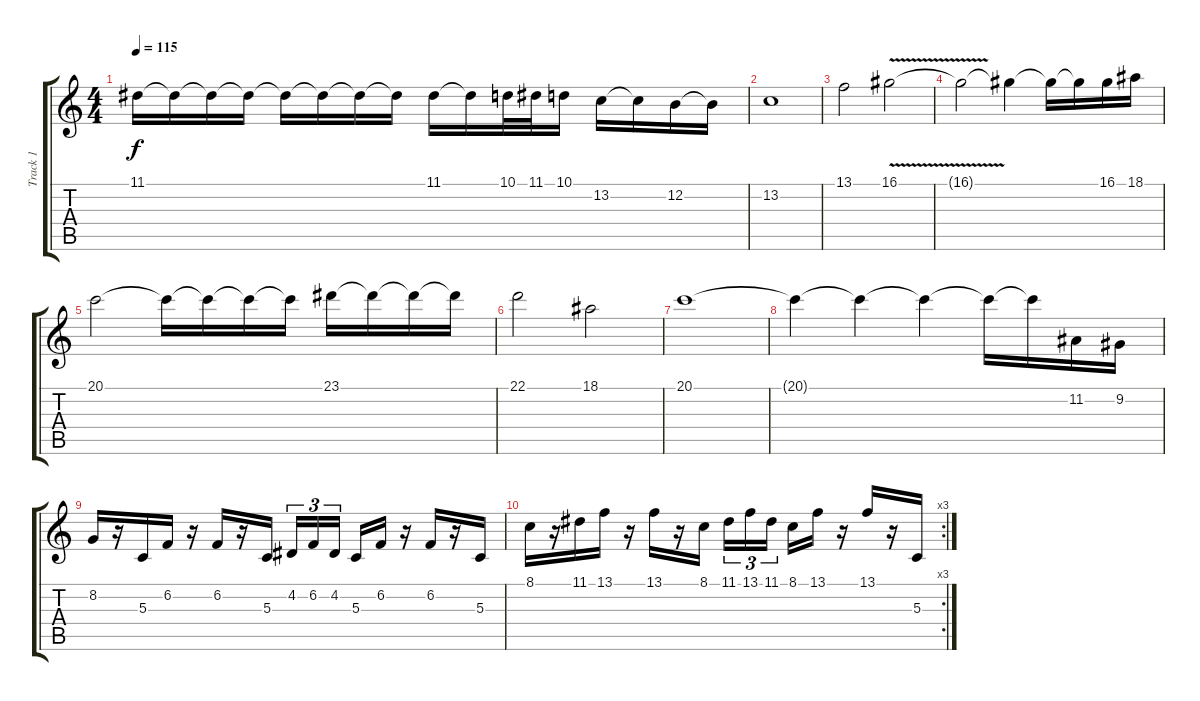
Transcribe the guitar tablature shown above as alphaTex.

\track ("Track 1" "Track 1") {instrument lead5charang}
\staff {score tabs}
\tuning (E4 B3 G3 D3 A2 E2) {hide}
\ts (4 4)
\tempo 115
\clef g2
\ks c
11.1.16{dy f} 11.1{t}.16 11.1{t}.16 11.1{t}.16 11.1{t}.16 11.1{t}.16 11.1{t}.16 11.1{t}.16 11.1.16 11.1{t}.16 10.1.32 11.1.32 10.1.16 13.2.16 13.2{t}.16 12.2.16 12.2{t}.16 |
13.2.1 |
13.1.2 16.1{v}.2 |
16.1{t}.2 16.1{t}.4 16.1{t}.16 16.1{t}.16 16.1.16 18.1.16 |
20.1.2 20.1{t}.16 20.1{t}.16 20.1{t}.16 20.1{t}.16 23.1.16 23.1{t}.16 23.1{t}.16 23.1{t}.16 |
22.1.2 18.1.2 |
20.1.1 |
20.1{t}.4 20.1{t}.4 20.1{t}.4 20.1{t}.16 20.1{t}.16 11.2.16 9.2.16 |
8.2.16 r.16 5.3.16 6.2.16 r.16 6.2.16 r.16 5.3.16 4.2.16{tu (3 2)} 6.2.16{tu (3 2)} 4.2.16{tu (3 2) beam splitsecondary} 5.3.16 6.2.16 r.16 6.2.16 r.16 5.3.16 |
\rc 3
8.1.16 r.16 11.1.16 13.1.16 r.16 13.1.16 r.16 8.1.16 11.1.16{tu (3 2)} 13.1.16{tu (3 2)} 11.1.16{tu (3 2) beam splitsecondary} 8.1.16 13.1.16 r.16 13.1.16 r.16 5.3.16
